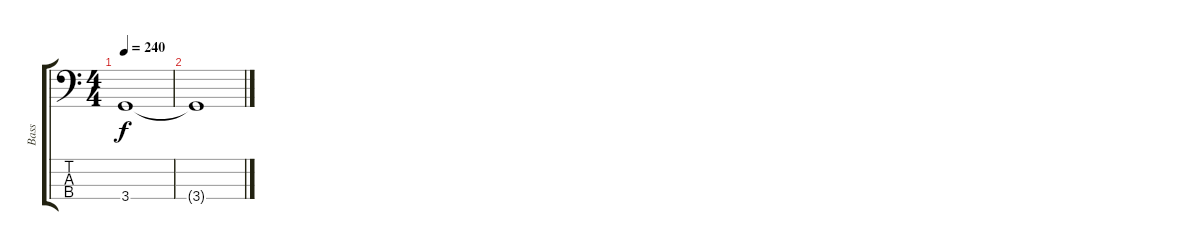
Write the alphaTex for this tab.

\track ("Bass" "Bass") {instrument electricbasspick}
\staff {score tabs}
\tuning (G2 D2 A1 E1) {hide}
\ts (4 4)
\tempo 240
\clef f4
\ks c
3.4{t}.1{dy f} |
3.4{t}.1
